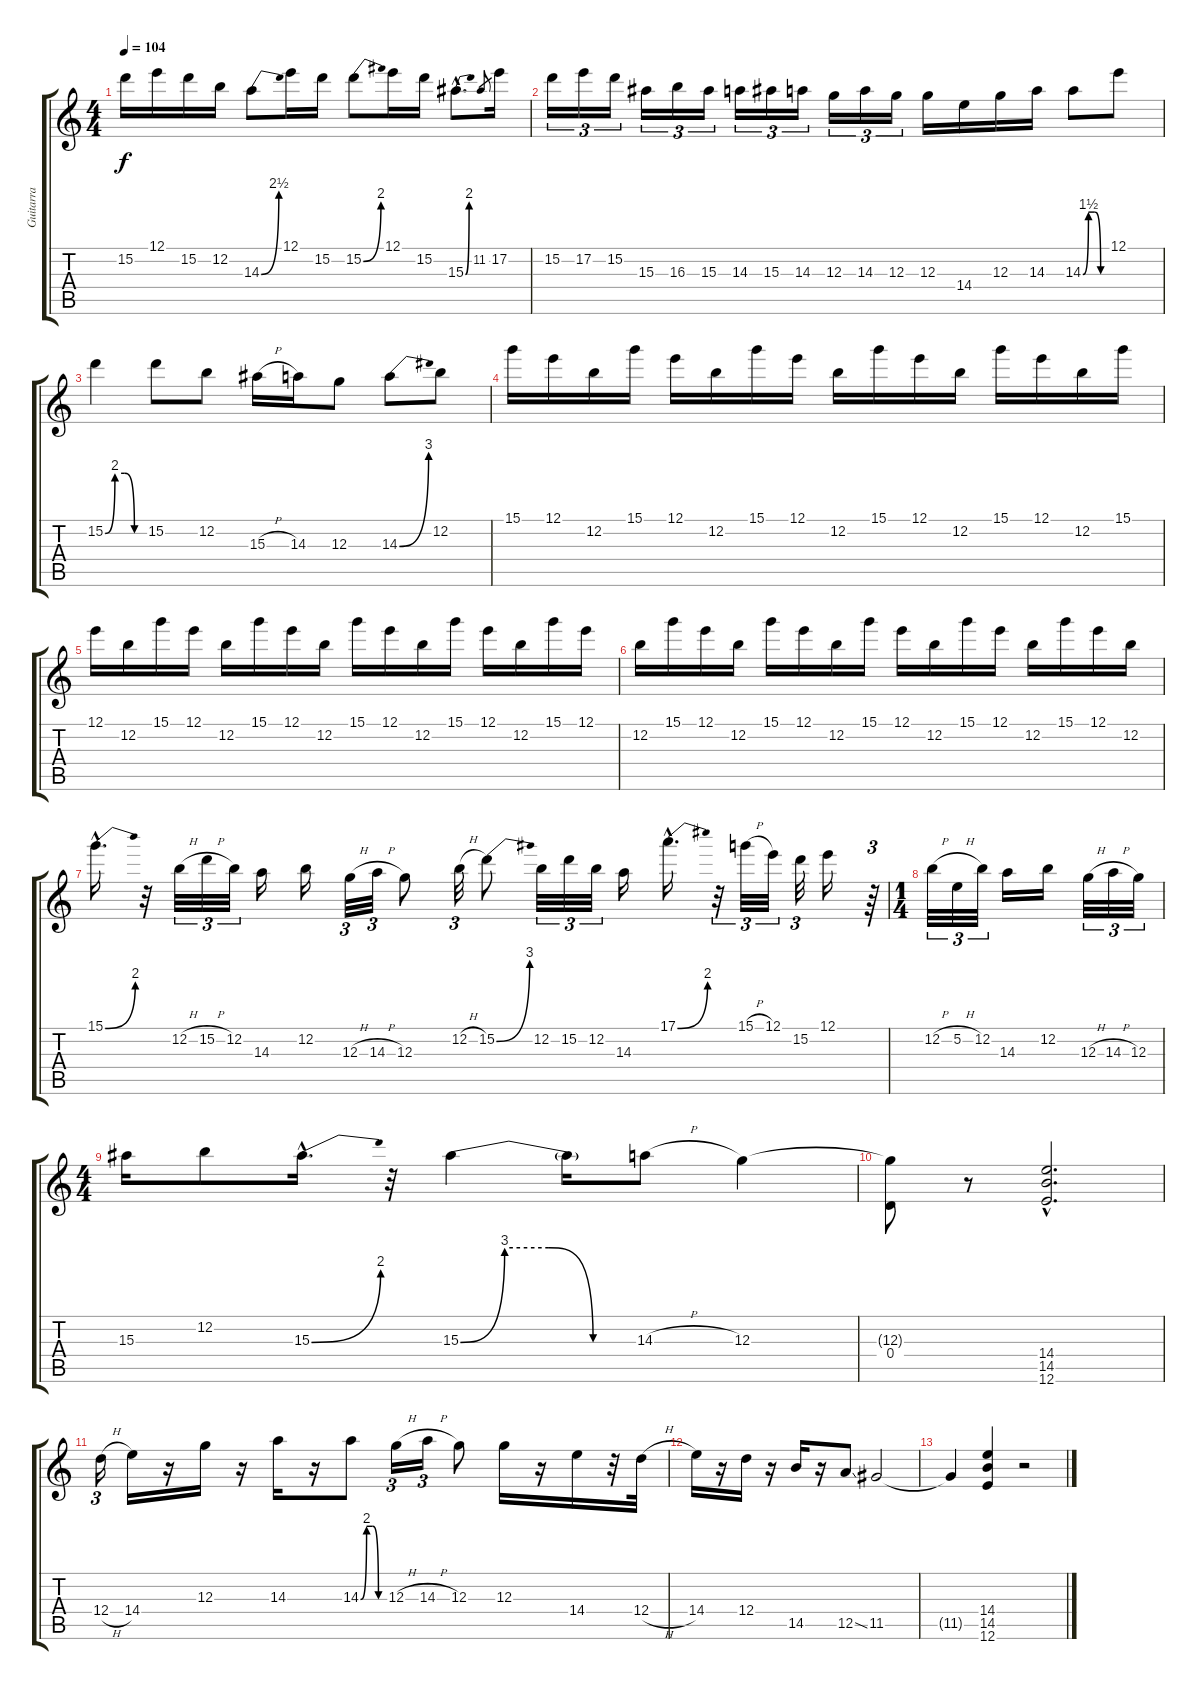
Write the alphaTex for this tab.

\track ("Guitarra" "Guitarra") {instrument distortionguitar}
\staff {score tabs}
\tuning (E4 B3 G3 D3 A2 E2) {hide}
\ts (4 4)
\tempo 104
\clef g2
\ks c
15.2.16{dy f} 12.1.16 15.2.16 12.2.16 14.3{be (bend 0 0 60 10)}.8 12.1.16 15.2.16 15.2{be (bend 0 0 60 8)}.8 12.1.16 15.2.16 15.3{be (bend 0 0 60 8) hac}.8{d} 11.2.8{gr} 17.2.16 |
15.2.16{tu (3 2)} 17.2.16{tu (3 2)} 15.2.16{tu (3 2)} 15.3.16{tu (3 2)} 16.3.16{tu (3 2)} 15.3.16{tu (3 2)} 14.3.16{tu (3 2)} 15.3.16{tu (3 2)} 14.3.16{tu (3 2)} 12.3.16{tu (3 2)} 14.3.16{tu (3 2)} 12.3.16{tu (3 2)} 12.3.16 14.4.16 12.3.16 14.3.16 14.3{be (custom 0 0 14 6 30 6 45 0 60 0)}.8 12.1.8 |
15.2{be (custom 0 0 15 8 30 8 45 0 60 0)}.4 15.2.8 12.2.8 15.3{h}.16 14.3.16 12.3.8 14.3{be (bend 0 0 60 12)}.8 12.2.8 |
15.1.16 12.1.16 12.2.16 15.1.16 12.1.16 12.2.16 15.1.16 12.1.16 12.2.16 15.1.16 12.1.16 12.2.16 15.1.16 12.1.16 12.2.16 15.1.16 |
12.1.16 12.2.16 15.1.16 12.1.16 12.2.16 15.1.16 12.1.16 12.2.16 15.1.16 12.1.16 12.2.16 15.1.16 12.1.16 12.2.16 15.1.16 12.1.16 |
12.2.16 15.1.16 12.1.16 12.2.16 15.1.16 12.1.16 12.2.16 15.1.16 12.1.16 12.2.16 15.1.16 12.1.16 12.2.16 15.1.16 12.1.16 12.2.16 |
15.1{be (bend 0 0 60 8) hac}.16{d} r.32 12.2{h}.32{tu (3 2)} 15.2{h}.32{tu (3 2)} 12.2.32{tu (3 2)} 14.3.16 12.2.16 12.3{h}.32{tu (3 2)} 14.3{h}.32{tu (3 2)} 12.3.8 12.2{h}.32{tu (3 2)} 15.2{be (bend 0 0 60 12)}.8 12.2.32{tu (3 2)} 15.2.32{tu (3 2)} 12.2.32{tu (3 2)} 14.3.16 17.1{be (bend 0 0 60 8) hac}.16{d} r.32{tu (3 2)} 15.1{h}.32{tu (3 2)} 12.1.32{tu (3 2)} 15.2.32{tu (3 2)} 12.1.16 r.64{tu (3 2)} |
\ts (1 4)
12.2{h}.32{tu (3 2)} 5.2{h}.32{tu (3 2)} 12.2.32{tu (3 2)} 14.3.16 12.2.16 12.3{h}.32{tu (3 2)} 14.3{h}.32{tu (3 2)} 12.3.32{tu (3 2)} |
\ts (4 4)
15.3.16 12.2.8 15.3{be (bend 0 0 60 8) hac}.16{d} r.32 15.3{be (custom 0 0 15 12 30 12 45 0 60 0)}.4 15.3{t}.16 14.3{h}.8 12.3.4 |
(12.3{t} 0.4).8 r.8 (14.4{hac} 14.5{hac} 12.6{hac}).2{d} |
12.4{h}.16{tu (3 2)} 14.4.16 r.16 12.3.16 r.16 14.3.16 r.16 14.3{be (custom 0 0 15 8 30 8 45 0 60 0)}.8 12.3{h}.16{tu (3 2)} 14.3{h}.16{tu (3 2)} 12.3.8 12.3.16 r.16 14.4.16 r.32 12.4{h}.32 |
14.4.16 r.16 12.4.16 r.16 14.5.16 r.16 12.5{ss}.8 11.5.2 |
11.5{t}.4 (14.4 14.5 12.6).4 r.2
